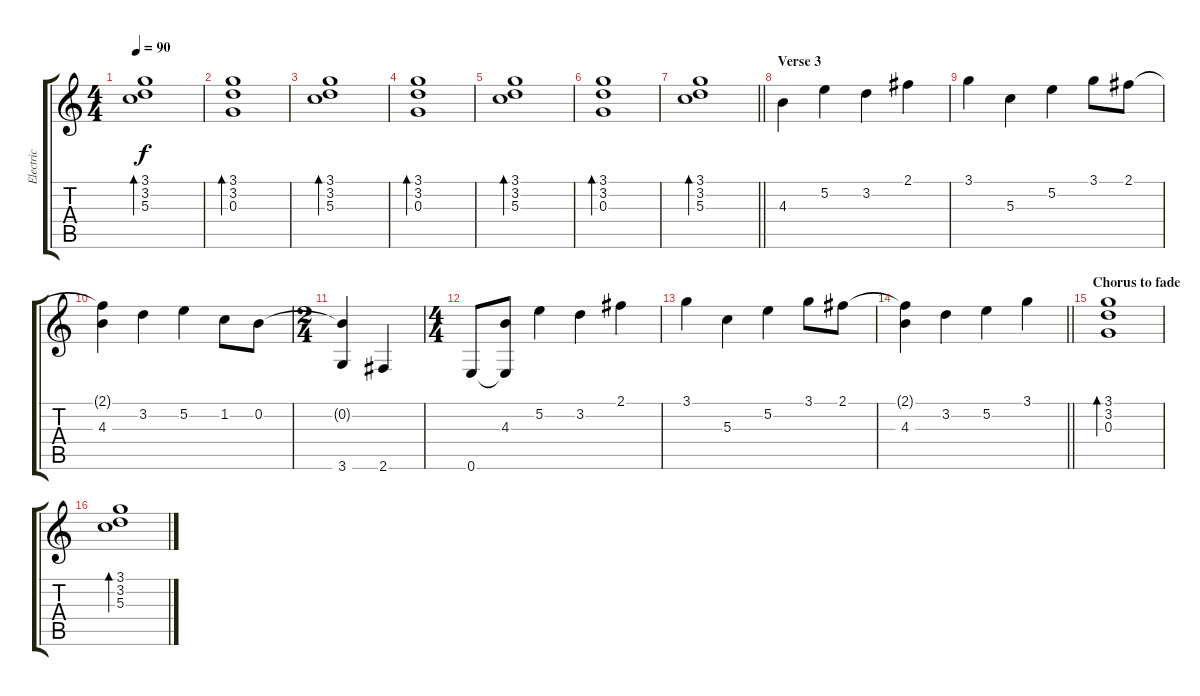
\track ("Electric" "Electric") {instrument overdrivenguitar}
\staff {score tabs}
\tuning (E4 B3 G3 D3 A2 E2) {hide}
\ts (4 4)
\tempo 90
\clef g2
\ks c
(3.1 3.2 5.3).1{bd 240 dy f} |
(3.1 3.2 0.3).1{bd 240} |
(3.1 3.2 5.3).1{bd 240} |
(3.1 3.2 0.3).1{bd 240} |
(3.1 3.2 5.3).1{bd 240} |
(3.1 3.2 0.3).1{bd 240} |
\barLineRight lightlight
(3.1 3.2 5.3).1{bd 240} |
\section ("" "Verse 3")
4.3.4 5.2.4 3.2.4 2.1.4 |
3.1.4 5.3.4 5.2.4 3.1.8 2.1.8 |
(2.1{t} 4.3).4 3.2.4 5.2.4 1.2.8 0.2.8 |
\ts (2 4)
(0.2{t} 3.6).4 2.6.4 |
\ts (4 4)
0.6.8 (4.3 0.6{t}).8 5.2.4 3.2.4 2.1.4 |
3.1.4 5.3.4 5.2.4 3.1.8 2.1.8 |
\barLineRight lightlight
(2.1{t} 4.3).4 3.2.4 5.2.4 3.1.4 |
\section ("" "Chorus to fade")
(3.1 3.2 0.3).1{bd 240} |
(3.1 3.2 5.3).1{bd 240}
